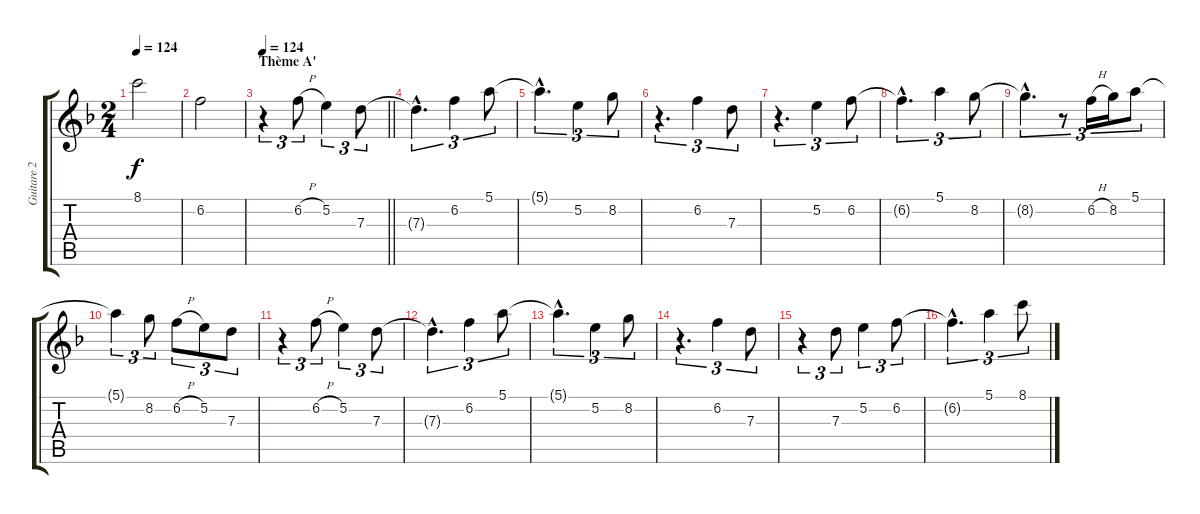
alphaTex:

\track ("Guitare 2" "Guitare 2") {instrument acousticguitarnylon}
\staff {score tabs}
\tuning (E4 B3 G3 D3 A2 E2) {hide}
\ts (2 4)
\tempo 124
\clef g2
\ks dminor
8.1{t}.2{dy f} |
6.2.2 |
\section ("" "Thème A'")
\tempo 124
\barLineRight lightlight
r.4{tu (3 2) volume 13 balance 5 instrument acousticguitarnylon} 6.2{h}.8{tu (3 2)} 5.2.4{tu (3 2)} 7.3.8{tu (3 2)} |
7.3{hac t}.4{d tu (3 2) volume 13 balance 5 instrument acousticguitarnylon} 6.2.4{tu (3 2)} 5.1.8{tu (3 2)} |
5.1{hac t}.4{d tu (3 2)} 5.2.4{tu (3 2)} 8.2.8{tu (3 2)} |
r.4{d tu (3 2)} 6.2.4{tu (3 2)} 7.3.8{tu (3 2)} |
r.4{d tu (3 2)} 5.2.4{tu (3 2)} 6.2.8{tu (3 2)} |
6.2{hac t}.4{d tu (3 2)} 5.1.4{tu (3 2)} 8.2.8{tu (3 2)} |
8.2{hac t}.4{d tu (3 2)} r.8{tu (3 2)} 6.2{h}.16{tu (3 2)} 8.2.16{tu (3 2)} 5.1.8{tu (3 2)} |
5.1{t}.4{tu (3 2)} 8.2.8{tu (3 2)} 6.2{h}.8{tu (3 2)} 5.2.8{tu (3 2)} 7.3.8{tu (3 2)} |
r.4{tu (3 2)} 6.2{h}.8{tu (3 2)} 5.2.4{tu (3 2)} 7.3.8{tu (3 2)} |
7.3{hac t}.4{d tu (3 2)} 6.2.4{tu (3 2)} 5.1.8{tu (3 2)} |
5.1{hac t}.4{d tu (3 2)} 5.2.4{tu (3 2)} 8.2.8{tu (3 2)} |
r.4{d tu (3 2)} 6.2.4{tu (3 2)} 7.3.8{tu (3 2)} |
r.4{tu (3 2)} 7.3.8{tu (3 2)} 5.2.4{tu (3 2)} 6.2.8{tu (3 2)} |
6.2{hac t}.4{d tu (3 2)} 5.1.4{tu (3 2)} 8.1.8{tu (3 2)}
